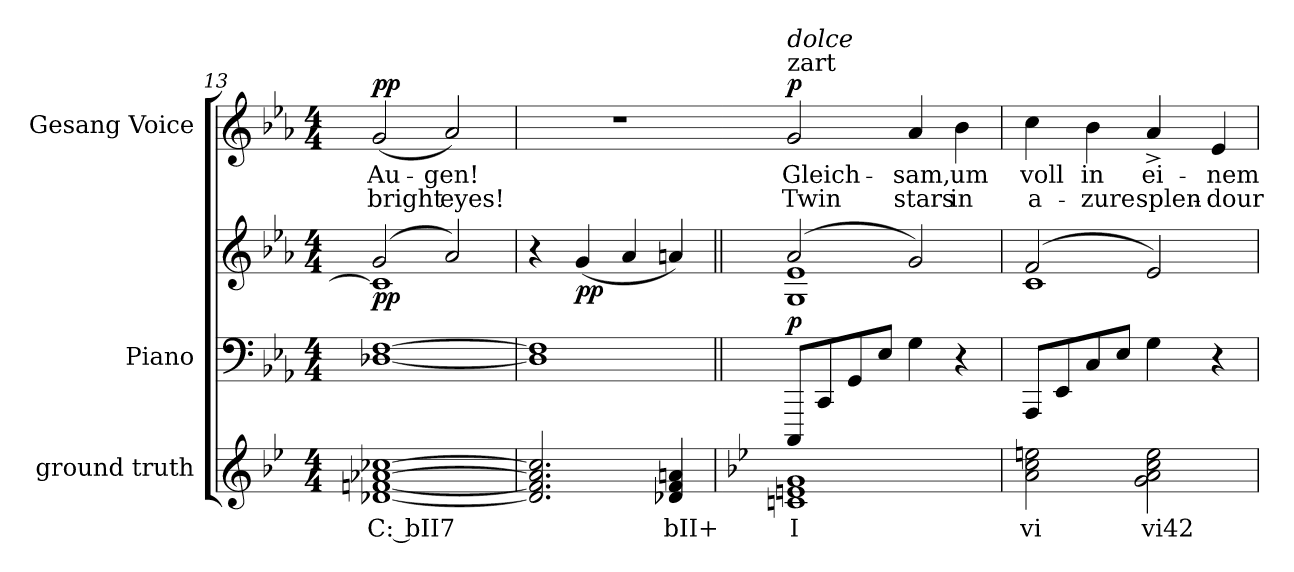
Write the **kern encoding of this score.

**kern	**text	**kern	**kern	**dynam	**kern	**text	**text	**dynam
*part3	*part3	*part2	*part2	*part2	*part1	*part1	*part1	*part1
*staff4	*staff4	*staff3	*staff2	*staff2/3	*staff1	*staff1	*staff1	*staff1
*I"ground truth	*	*I"Piano	*	*	*I"Gesang Voice	*	*	*
*	*	*I'Pno	*	*	*	*	*	*
*	*	*clefF4	*clefG2	*	*clefG2	*	*	*
*k[b-e-]	*	*k[b-e-a-]	*k[b-e-a-]	*	*k[b-e-a-]	*	*	*
*M4/4	*	*M4/4	*M4/4	*	*M4/4	*	*	*
=13	=13	=13	=13	=13	=13	=13	=13	=13
*	*	*	*^	*	*	*	*	*
!	!	!	!	!	!LO:DY:b	!	!LO:LY:b	!LO:LY:b	!LO:DY:a
[1d-X [1fn [1a-X [1cc-X	C: bII7	[1D-X [1F	(>2g/	1c]	pp	(<2g/	Au-	bright	pp
!	!	!	!	!	!	!	!LO:LY:b	!LO:LY:b	!
.	.	.	2a-/)	.	.	2a-/)	-gen!	eyes!	.
*	*	*	*v	*v	*	*	*	*	*
=14	=14	=14	=14	=14	=14	=14	=14	=14
2.d-] 2.f] 2.a-] 2.cc-]	.	1D-] 1F]	4r	.	1r	.	.	.
!	!	!	!	!LO:DY:b	!	!	!	!
.	.	.	(<4g/	pp	.	.	.	.
.	.	.	4a-/	.	.	.	.	.
4d-X 4f 4an	bII+	.	4an/)	.	.	.	.	.
=15	=15||	=15||	=15||	=15||	=15||	=15||	=15||	=15||
*	*	*k[]	*k[]	*	*k[]	*	*	*
*	*	*	*^	*	*	*	*	*
!	!	!	!	!	!	!LO:TX:a:t=zart	!	!	!
!	!	!	!	!	!	!LO:TX:a:i:t=dolce	!	!	!
!	!	!	!	!	!LO:DY:a=2	!	!LO:LY:b	!LO:LY:b	!LO:DY:a
1cn 1en 1g	I	8CCC/L	(>2a/	1G 1e	p	2g/	Gleich-	Twin	p
.	.	8CC/	.	.	.	.	.	.	.
.	.	8GG/	.	.	.	.	.	.	.
.	.	8E/J	.	.	.	.	.	.	.
!	!	!	!	!	!	!	!LO:LY:b	!LO:LY:b	!
.	.	4G\	2g/)	.	.	4a/	-sam,	stars	.
!	!	!	!	!	!	!	!LO:LY:b	!LO:LY:b	!
.	.	4r	.	.	.	4b\	um	in	.
=16	=16	=16	=16	=16	=16	=16	=16	=16	=16
!	!	!	!	!	!	!	!LO:LY:b	!LO:LY:b	!
2a 2cc 2een	vi	8AAA/L	(>2f/	1c	.	4cc\	voll	a-	.
.	.	8EE/	.	.	.	.	.	.	.
!	!	!	!	!	!	!	!LO:LY:b	!LO:LY:b	!
.	.	8C/	.	.	.	4b\	in	-zure	.
.	.	8E/J	.	.	.	.	.	.	.
!	!	!	!	!	!	!	!LO:LY:b	!LO:LY:b	!
2g 2a 2cc 2ee	vi42	4G\	2e/)	.	.	4a^/	ei-	splen-	.
!	!	!	!	!	!	!	!LO:LY:b	!LO:LY:b	!
.	.	4r	.	.	.	4e/	-nem	-dour	.
*	*	*	*v	*v	*	*	*	*	*
=	=	=	=	=	=	=	=	=
*-	*-	*-	*-	*-	*-	*-	*-	*-
